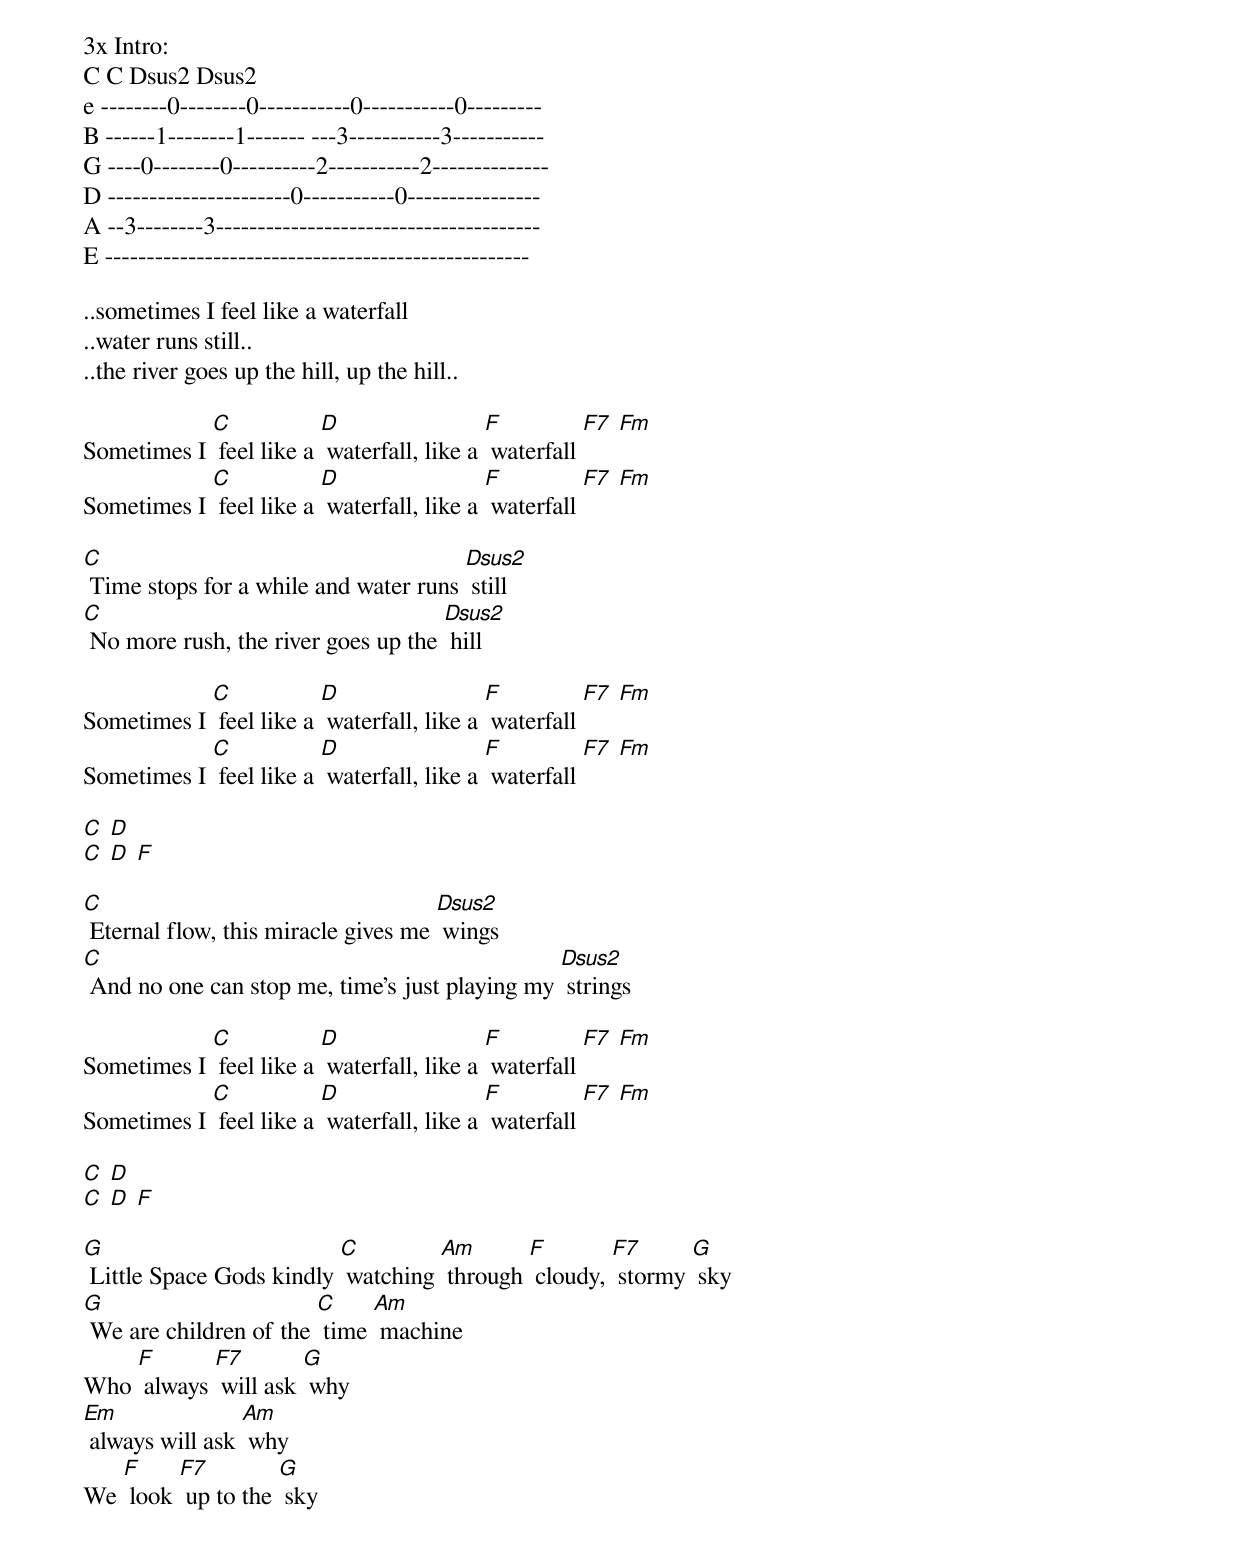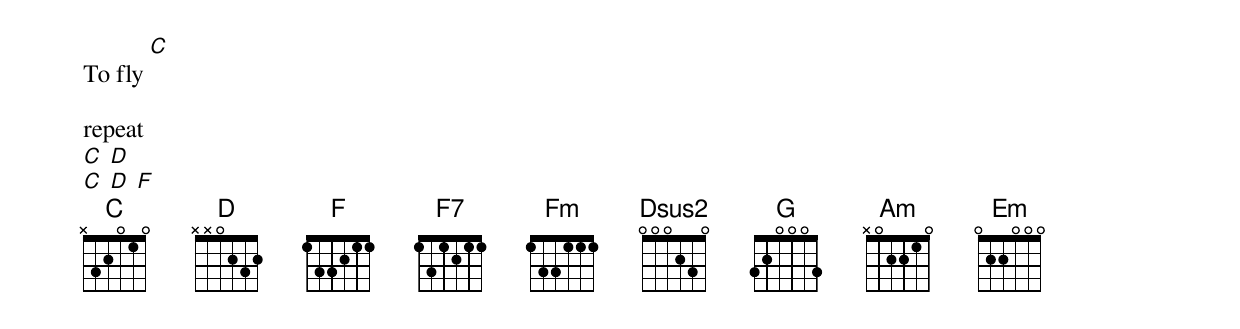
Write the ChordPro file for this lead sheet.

3x Intro:
C C Dsus2 Dsus2
e --------0--------0-----------0-----------0---------
B ------1--------1------- ---3-----------3-----------
G ----0--------0----------2-----------2--------------
D ----------------------0-----------0----------------
A --3--------3---------------------------------------
E ---------------------------------------------------

..sometimes I feel like a waterfall
..water runs still..
..the river goes up the hill, up the hill..

Sometimes I [C] feel like a [D] waterfall, like a [F] waterfall [F7] [Fm]
Sometimes I [C] feel like a [D] waterfall, like a [F] waterfall [F7] [Fm]

[C] Time stops for a while and water runs [Dsus2] still
[C] No more rush, the river goes up the [Dsus2] hill

Sometimes I [C] feel like a [D] waterfall, like a [F] waterfall [F7] [Fm]
Sometimes I [C] feel like a [D] waterfall, like a [F] waterfall [F7] [Fm]

[C] [D]
[C] [D] [F]

[C] Eternal flow, this miracle gives me [Dsus2] wings
[C] And no one can stop me, time's just playing my [Dsus2] strings

Sometimes I [C] feel like a [D] waterfall, like a [F] waterfall [F7] [Fm]
Sometimes I [C] feel like a [D] waterfall, like a [F] waterfall [F7] [Fm]

[C] [D]
[C] [D] [F]

[G] Little Space Gods kindly [C] watching [Am] through [F] cloudy, [F7] stormy [G] sky
[G] We are children of the [C] time [Am] machine
Who [F] always [F7] will ask [G] why
[Em] always will ask [Am] why
We [F] look [F7] up to the [G] sky
To fly [C]

repeat
[C] [D]
[C] [D] [F]
